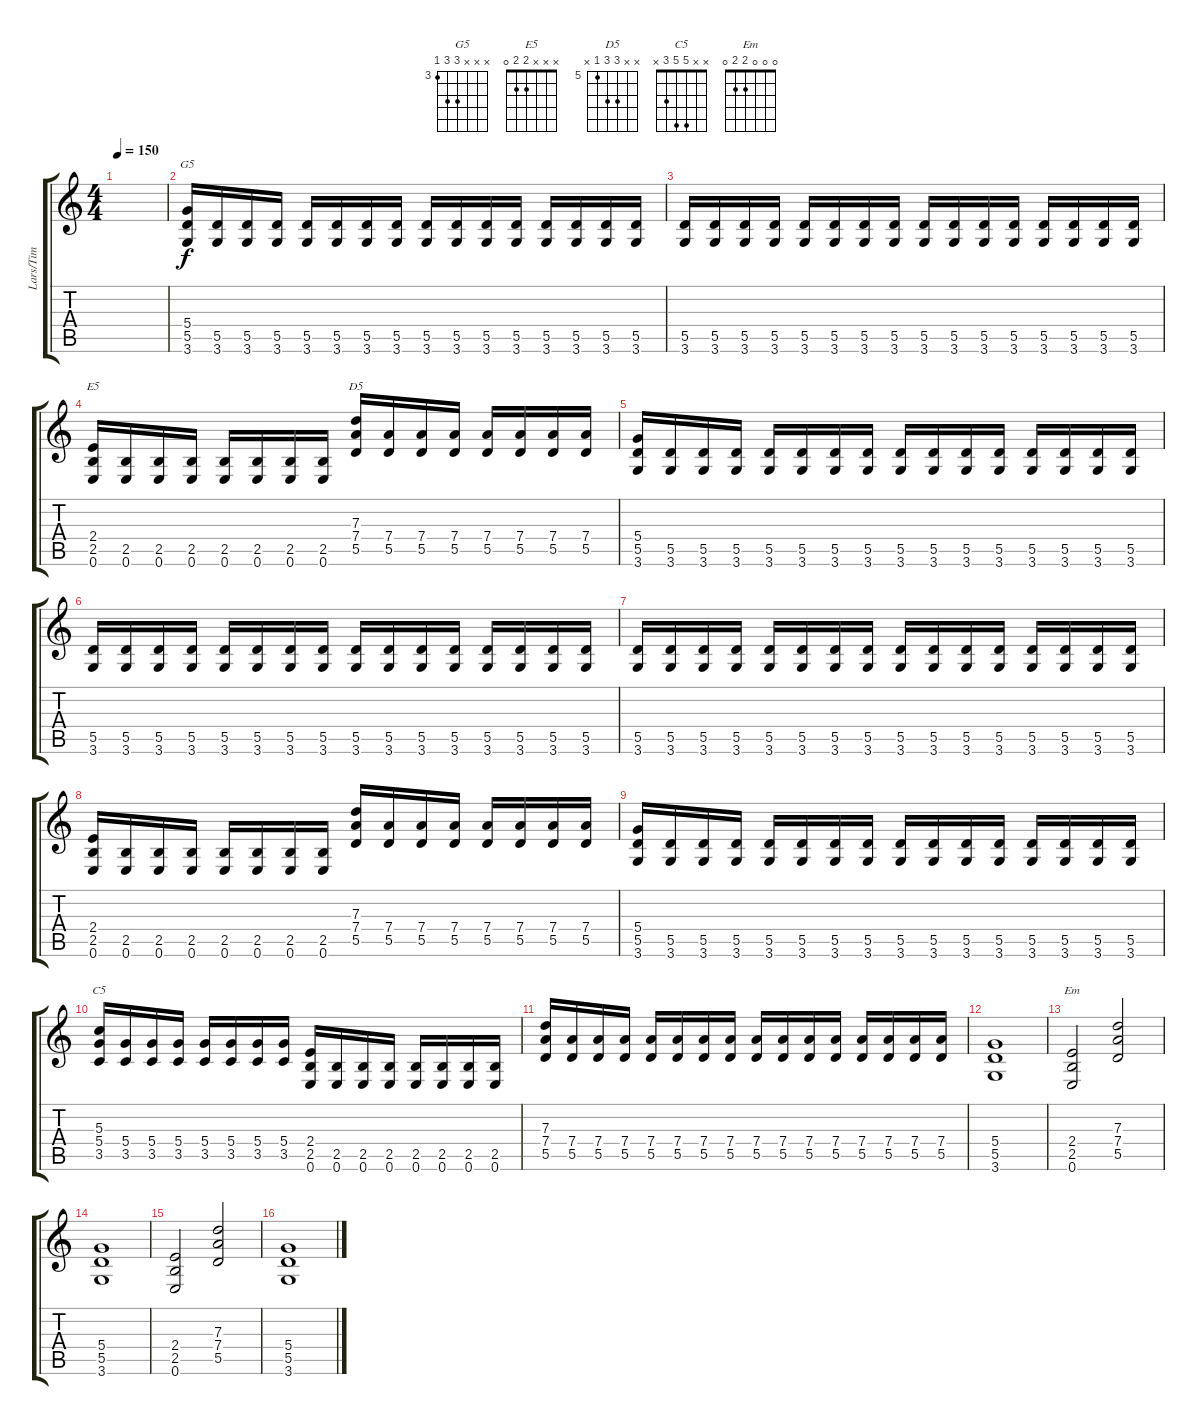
\track ("Lars/Tim" "Lars/Tim") {instrument distortionguitar}
\staff {score tabs}
\tuning (E4 B3 G3 D3 A2 E2) {hide}
\chord ("G5" x x x 5 5 3) {firstfret 3}
\chord ("E5" x x x 2 2 0)
\chord ("D5" x x 7 7 5 x) {firstfret 5}
\chord ("C5" x x 5 5 3 x)
\chord ("Em" 0 0 0 2 2 0)
\ts (4 4)
\tempo 150
\clef g2
\ks c
|
(5.4 5.5 3.6).16{ch "G5"} (5.5 3.6).16 (5.5 3.6).16 (5.5 3.6).16 (5.5 3.6).16 (5.5 3.6).16 (5.5 3.6).16 (5.5 3.6).16 (5.5 3.6).16 (5.5 3.6).16 (5.5 3.6).16 (5.5 3.6).16 (5.5 3.6).16 (5.5 3.6).16 (5.5 3.6).16 (5.5 3.6).16 |
(5.5 3.6).16 (5.5 3.6).16 (5.5 3.6).16 (5.5 3.6).16 (5.5 3.6).16 (5.5 3.6).16 (5.5 3.6).16 (5.5 3.6).16 (5.5 3.6).16 (5.5 3.6).16 (5.5 3.6).16 (5.5 3.6).16 (5.5 3.6).16 (5.5 3.6).16 (5.5 3.6).16 (5.5 3.6).16 |
(2.4 2.5 0.6).16{ch "E5"} (2.5 0.6).16 (2.5 0.6).16 (2.5 0.6).16 (2.5 0.6).16 (2.5 0.6).16 (2.5 0.6).16 (2.5 0.6).16 (7.3 7.4 5.5).16{ch "D5"} (7.4 5.5).16 (7.4 5.5).16 (7.4 5.5).16 (7.4 5.5).16 (7.4 5.5).16 (7.4 5.5).16 (7.4 5.5).16 |
(5.4 5.5 3.6).16 (5.5 3.6).16 (5.5 3.6).16 (5.5 3.6).16 (5.5 3.6).16 (5.5 3.6).16 (5.5 3.6).16 (5.5 3.6).16 (5.5 3.6).16 (5.5 3.6).16 (5.5 3.6).16 (5.5 3.6).16 (5.5 3.6).16 (5.5 3.6).16 (5.5 3.6).16 (5.5 3.6).16 |
(5.5 3.6).16 (5.5 3.6).16 (5.5 3.6).16 (5.5 3.6).16 (5.5 3.6).16 (5.5 3.6).16 (5.5 3.6).16 (5.5 3.6).16 (5.5 3.6).16 (5.5 3.6).16 (5.5 3.6).16 (5.5 3.6).16 (5.5 3.6).16 (5.5 3.6).16 (5.5 3.6).16 (5.5 3.6).16 |
(5.5 3.6).16 (5.5 3.6).16 (5.5 3.6).16 (5.5 3.6).16 (5.5 3.6).16 (5.5 3.6).16 (5.5 3.6).16 (5.5 3.6).16 (5.5 3.6).16 (5.5 3.6).16 (5.5 3.6).16 (5.5 3.6).16 (5.5 3.6).16 (5.5 3.6).16 (5.5 3.6).16 (5.5 3.6).16 |
(2.4 2.5 0.6).16 (2.5 0.6).16 (2.5 0.6).16 (2.5 0.6).16 (2.5 0.6).16 (2.5 0.6).16 (2.5 0.6).16 (2.5 0.6).16 (7.3 7.4 5.5).16 (7.4 5.5).16 (7.4 5.5).16 (7.4 5.5).16 (7.4 5.5).16 (7.4 5.5).16 (7.4 5.5).16 (7.4 5.5).16 |
(5.4 5.5 3.6).16 (5.5 3.6).16 (5.5 3.6).16 (5.5 3.6).16 (5.5 3.6).16 (5.5 3.6).16 (5.5 3.6).16 (5.5 3.6).16 (5.5 3.6).16 (5.5 3.6).16 (5.5 3.6).16 (5.5 3.6).16 (5.5 3.6).16 (5.5 3.6).16 (5.5 3.6).16 (5.5 3.6).16 |
(5.3 5.4 3.5).16{ch "C5"} (5.4 3.5).16 (5.4 3.5).16 (5.4 3.5).16 (5.4 3.5).16 (5.4 3.5).16 (5.4 3.5).16 (5.4 3.5).16 (2.4 2.5 0.6).16 (2.5 0.6).16 (2.5 0.6).16 (2.5 0.6).16 (2.5 0.6).16 (2.5 0.6).16 (2.5 0.6).16 (2.5 0.6).16 |
(7.3 7.4 5.5).16 (7.4 5.5).16 (7.4 5.5).16 (7.4 5.5).16 (7.4 5.5).16 (7.4 5.5).16 (7.4 5.5).16 (7.4 5.5).16 (7.4 5.5).16 (7.4 5.5).16 (7.4 5.5).16 (7.4 5.5).16 (7.4 5.5).16 (7.4 5.5).16 (7.4 5.5).16 (7.4 5.5).16 |
(5.4 5.5 3.6).1 |
(2.4 2.5 0.6).2{ch "Em"} (7.3 7.4 5.5).2 |
(5.4 5.5 3.6).1 |
(2.4 2.5 0.6).2 (7.3 7.4 5.5).2 |
(5.4 5.5 3.6).1
